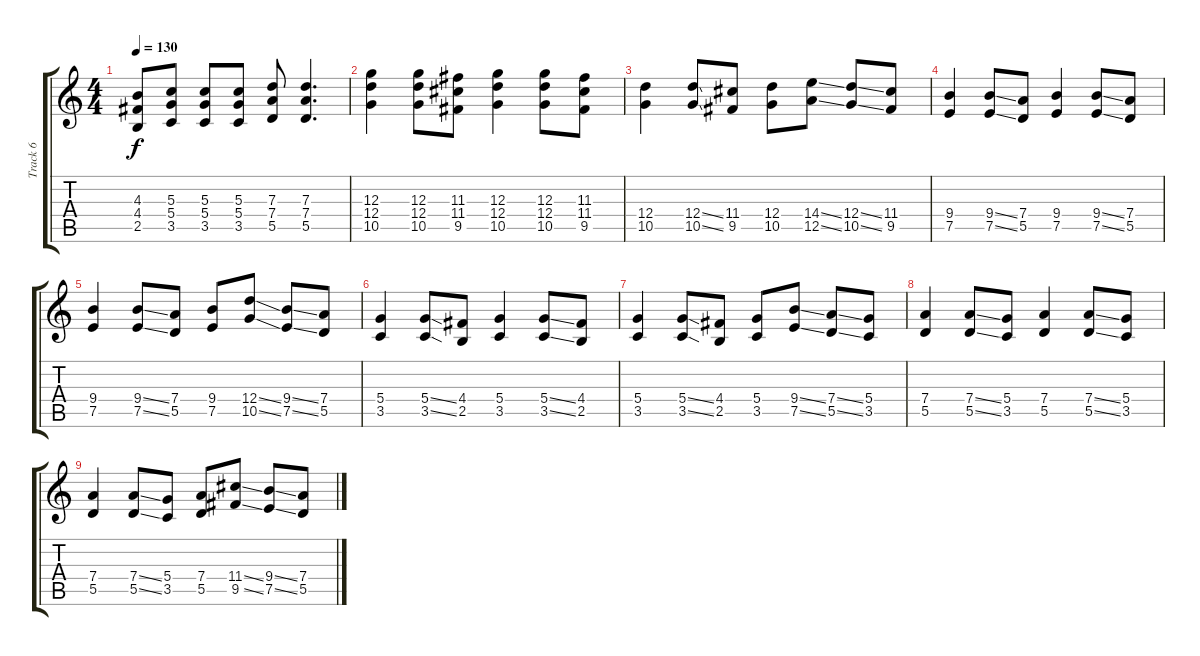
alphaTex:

\track ("Track 6" "Track 6") {instrument distortionguitar}
\staff {score tabs}
\tuning (E4 B3 G3 D3 A2 E2) {hide}
\ts (4 4)
\tempo 130
\clef g2
\ks c
(4.3 4.4 2.5).8{dy f} (5.3 5.4 3.5).8 (5.3 5.4 3.5).8 (5.3 5.4 3.5).8 (7.3 7.4 5.5).8 (7.3 7.4 5.5).4{d} |
(12.3 12.4 10.5).4 (12.3 12.4 10.5).8 (11.3 11.4 9.5).8 (12.3 12.4 10.5).4 (12.3 12.4 10.5).8 (11.3 11.4 9.5).8 |
(12.4 10.5).4 (12.4{ss} 10.5{ss}).8 (11.4 9.5).8 (12.4 10.5).8 (14.4{ss} 12.5{ss}).8 (12.4{ss} 10.5{ss}).8 (11.4 9.5).8 |
(9.4 7.5).4 (9.4{ss} 7.5{ss}).8 (7.4 5.5).8 (9.4 7.5).4 (9.4{ss} 7.5{ss}).8 (7.4 5.5).8 |
(9.4 7.5).4 (9.4{ss} 7.5{ss}).8 (7.4 5.5).8 (9.4 7.5).8 (12.4{ss} 10.5{ss}).8 (9.4{ss} 7.5{ss}).8 (7.4 5.5).8 |
(5.4 3.5).4 (5.4{ss} 3.5{ss}).8 (4.4 2.5).8 (5.4 3.5).4 (5.4{ss} 3.5{ss}).8 (4.4 2.5).8 |
(5.4 3.5).4 (5.4{ss} 3.5{ss}).8 (4.4 2.5).8 (5.4 3.5).8 (9.4{ss} 7.5{ss}).8 (7.4{ss} 5.5{ss}).8 (5.4 3.5).8 |
(7.4 5.5).4 (7.4{ss} 5.5{ss}).8 (5.4 3.5).8 (7.4 5.5).4 (7.4{ss} 5.5{ss}).8 (5.4 3.5).8 |
(7.4 5.5).4 (7.4{ss} 5.5{ss}).8 (5.4 3.5).8 (7.4 5.5).8 (11.4{ss} 9.5{ss}).8 (9.4{ss} 7.5{ss}).8 (7.4 5.5).8
